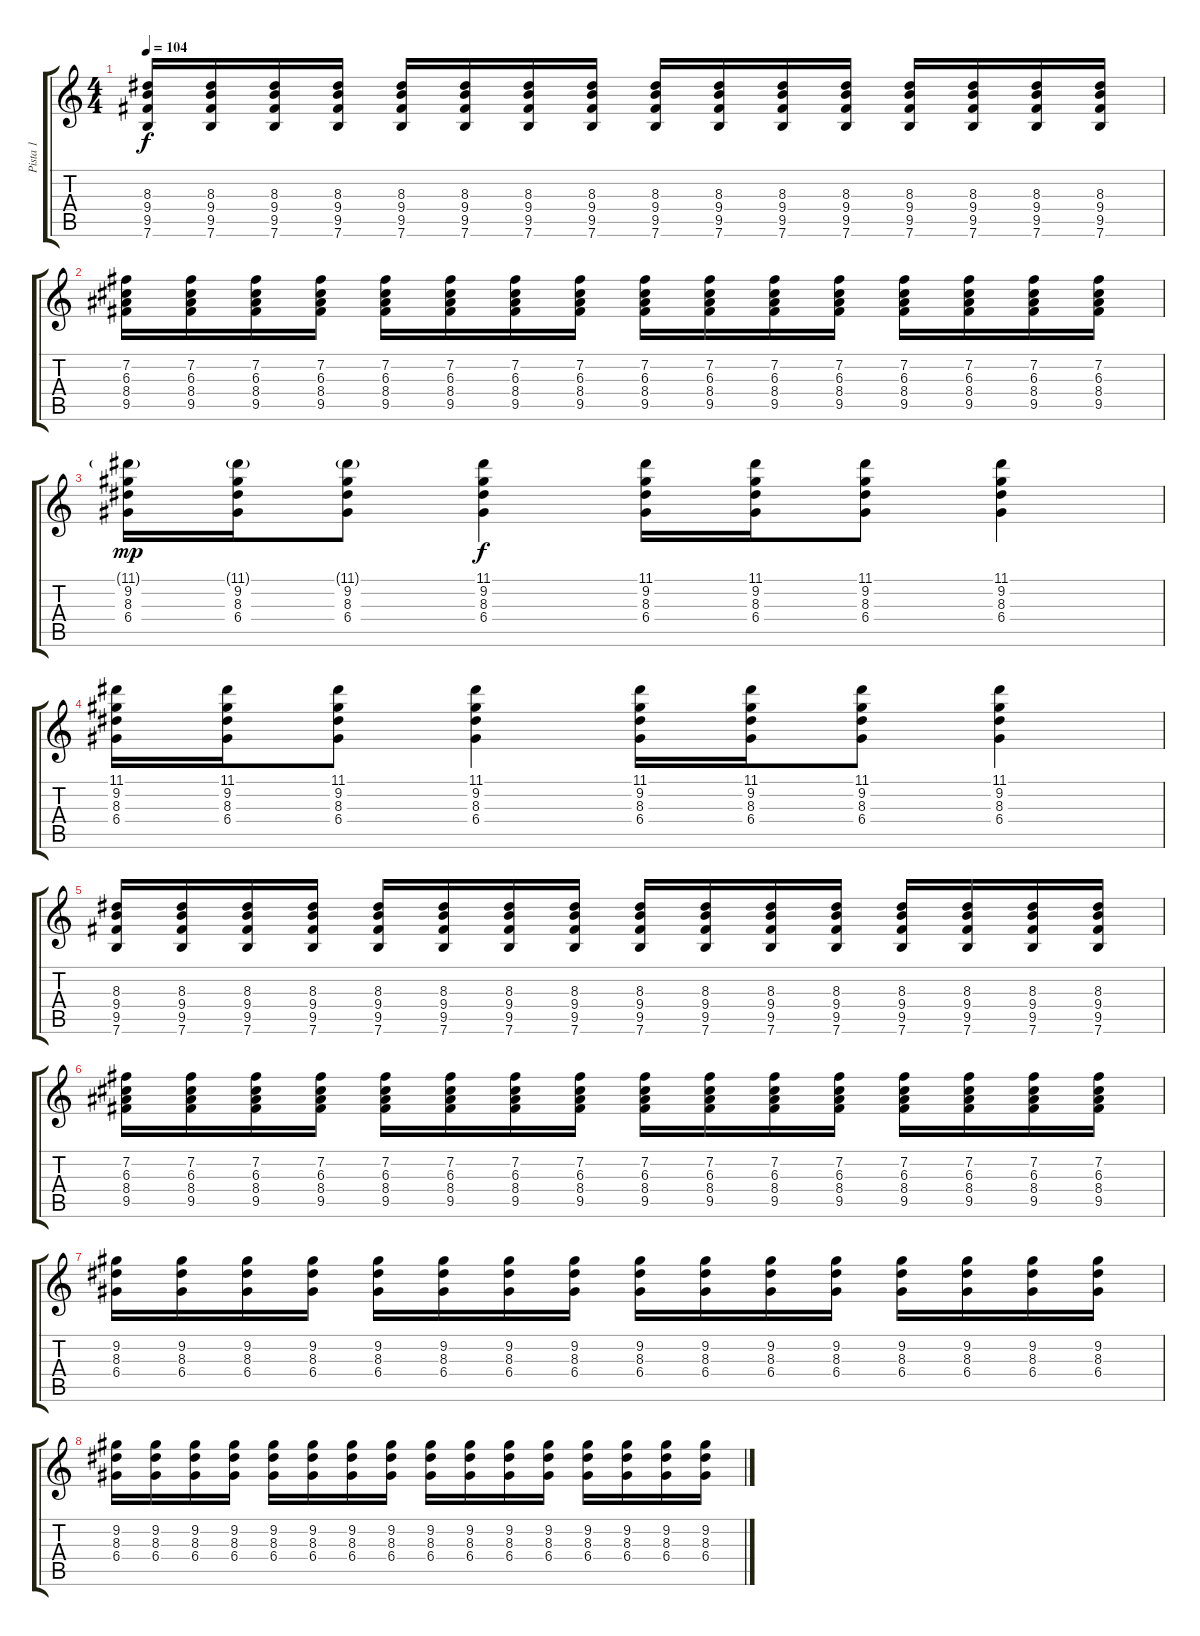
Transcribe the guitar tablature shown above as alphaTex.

\track ("Pista 1" "Pista 1") {instrument electricguitarclean}
\staff {score tabs}
\tuning (E4 B3 G3 D3 A2 E2) {hide}
\ts (4 4)
\tempo 104
\clef g2
\ks c
(8.3 9.4 9.5 7.6).16{dy f} (8.3 9.4 9.5 7.6).16 (8.3 9.4 9.5 7.6).16 (8.3 9.4 9.5 7.6).16 (8.3 9.4 9.5 7.6).16 (8.3 9.4 9.5 7.6).16 (8.3 9.4 9.5 7.6).16 (8.3 9.4 9.5 7.6).16 (8.3 9.4 9.5 7.6).16 (8.3 9.4 9.5 7.6).16 (8.3 9.4 9.5 7.6).16 (8.3 9.4 9.5 7.6).16 (8.3 9.4 9.5 7.6).16 (8.3 9.4 9.5 7.6).16 (8.3 9.4 9.5 7.6).16 (8.3 9.4 9.5 7.6).16 |
(7.2 6.3 8.4 9.5).16 (7.2 6.3 8.4 9.5).16 (7.2 6.3 8.4 9.5).16 (7.2 6.3 8.4 9.5).16 (7.2 6.3 8.4 9.5).16 (7.2 6.3 8.4 9.5).16 (7.2 6.3 8.4 9.5).16 (7.2 6.3 8.4 9.5).16 (7.2 6.3 8.4 9.5).16 (7.2 6.3 8.4 9.5).16 (7.2 6.3 8.4 9.5).16 (7.2 6.3 8.4 9.5).16 (7.2 6.3 8.4 9.5).16 (7.2 6.3 8.4 9.5).16 (7.2 6.3 8.4 9.5).16 (7.2 6.3 8.4 9.5).16 |
(11.1{g} 9.2 8.3 6.4).16{dy mp} (11.1{g} 9.2 8.3 6.4).16 (11.1{g} 9.2 8.3 6.4).8 (11.1 9.2 8.3 6.4).4{dy f} (11.1 9.2 8.3 6.4).16 (11.1 9.2 8.3 6.4).16 (11.1 9.2 8.3 6.4).8 (11.1 9.2 8.3 6.4).4 |
(11.1 9.2 8.3 6.4).16 (11.1 9.2 8.3 6.4).16 (11.1 9.2 8.3 6.4).8 (11.1 9.2 8.3 6.4).4 (11.1 9.2 8.3 6.4).16 (11.1 9.2 8.3 6.4).16 (11.1 9.2 8.3 6.4).8 (11.1 9.2 8.3 6.4).4 |
(8.3 9.4 9.5 7.6).16{instrument electricguitarclean} (8.3 9.4 9.5 7.6).16 (8.3 9.4 9.5 7.6).16 (8.3 9.4 9.5 7.6).16 (8.3 9.4 9.5 7.6).16 (8.3 9.4 9.5 7.6).16 (8.3 9.4 9.5 7.6).16 (8.3 9.4 9.5 7.6).16 (8.3 9.4 9.5 7.6).16 (8.3 9.4 9.5 7.6).16 (8.3 9.4 9.5 7.6).16 (8.3 9.4 9.5 7.6).16 (8.3 9.4 9.5 7.6).16 (8.3 9.4 9.5 7.6).16 (8.3 9.4 9.5 7.6).16 (8.3 9.4 9.5 7.6).16 |
(7.2 6.3 8.4 9.5).16 (7.2 6.3 8.4 9.5).16 (7.2 6.3 8.4 9.5).16 (7.2 6.3 8.4 9.5).16 (7.2 6.3 8.4 9.5).16 (7.2 6.3 8.4 9.5).16 (7.2 6.3 8.4 9.5).16 (7.2 6.3 8.4 9.5).16 (7.2 6.3 8.4 9.5).16 (7.2 6.3 8.4 9.5).16 (7.2 6.3 8.4 9.5).16 (7.2 6.3 8.4 9.5).16 (7.2 6.3 8.4 9.5).16 (7.2 6.3 8.4 9.5).16 (7.2 6.3 8.4 9.5).16 (7.2 6.3 8.4 9.5).16 |
(9.2 8.3 6.4).16 (9.2 8.3 6.4).16 (9.2 8.3 6.4).16 (9.2 8.3 6.4).16 (9.2 8.3 6.4).16 (9.2 8.3 6.4).16 (9.2 8.3 6.4).16 (9.2 8.3 6.4).16 (9.2 8.3 6.4).16 (9.2 8.3 6.4).16 (9.2 8.3 6.4).16 (9.2 8.3 6.4).16 (9.2 8.3 6.4).16 (9.2 8.3 6.4).16 (9.2 8.3 6.4).16 (9.2 8.3 6.4).16 |
(9.2 8.3 6.4).16 (9.2 8.3 6.4).16 (9.2 8.3 6.4).16 (9.2 8.3 6.4).16 (9.2 8.3 6.4).16 (9.2 8.3 6.4).16 (9.2 8.3 6.4).16 (9.2 8.3 6.4).16 (9.2 8.3 6.4).16 (9.2 8.3 6.4).16 (9.2 8.3 6.4).16 (9.2 8.3 6.4).16 (9.2 8.3 6.4).16 (9.2 8.3 6.4).16 (9.2 8.3 6.4).16 (9.2 8.3 6.4).16
